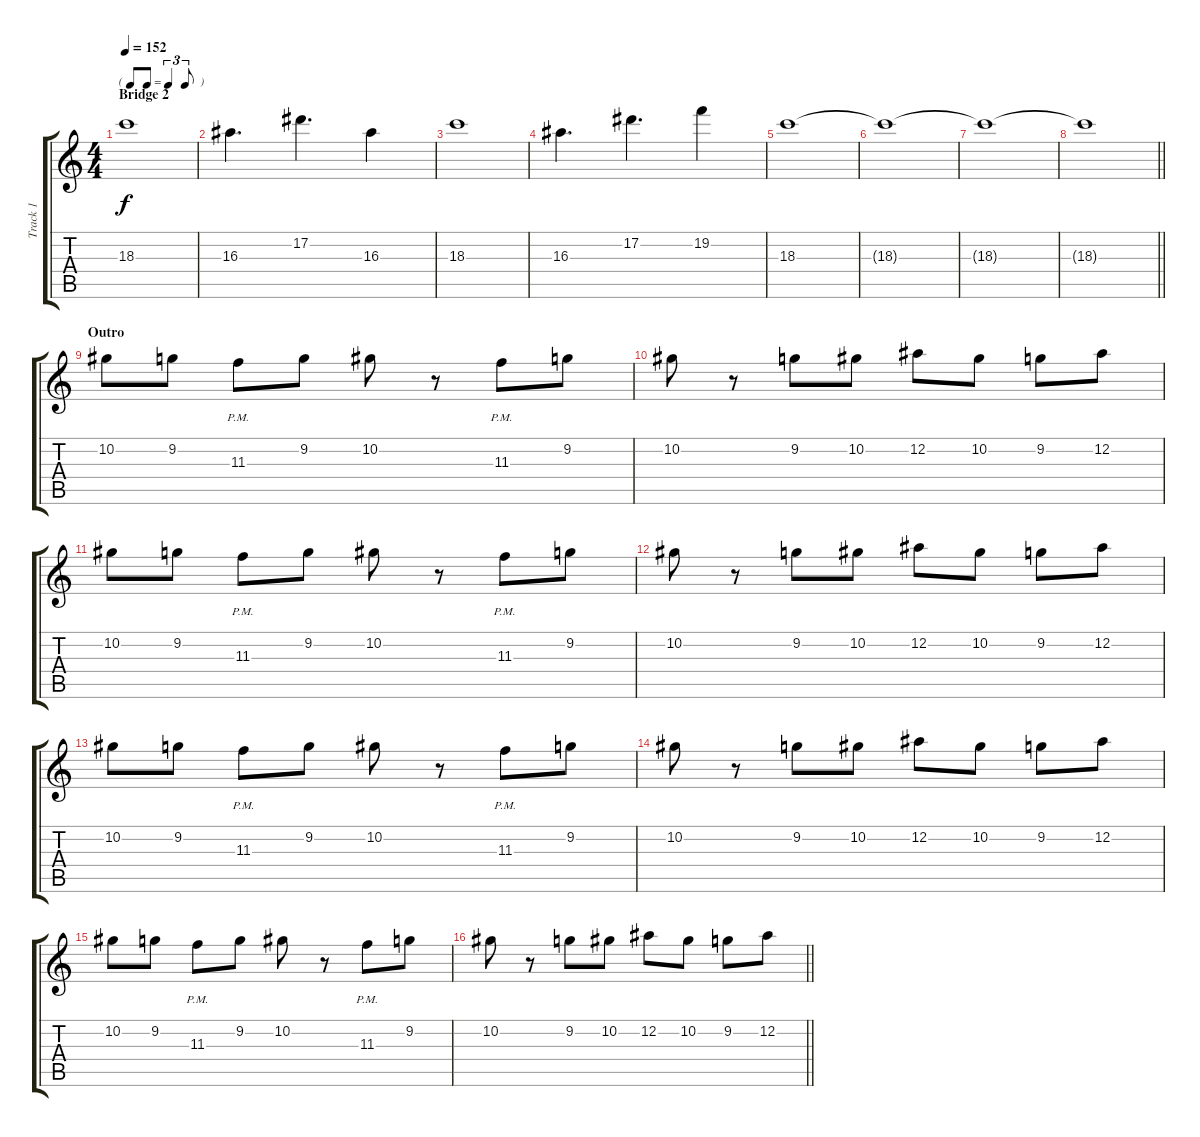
\track ("Track 1" "Track 1") {instrument distortionguitar}
\staff {score tabs}
\tuning (Eb4 Bb3 Gb3 Db3 Ab2 Db2) {hide}
\ts (4 4)
\tf triplet8th
\section ("" "Bridge 2")
\tempo 152
\clef g2
\ks c
18.3.1{dy f} |
16.3.4{d} 17.2.4{d} 16.3.4 |
18.3.1 |
16.3.4{d} 17.2.4{d} 19.2.4 |
18.3.1 |
18.3{t}.1 |
18.3{t}.1 |
\barLineRight lightlight
18.3{t}.1 |
\section ("" "Outro")
10.2.8 9.2.8 11.3{pm}.8 9.2.8 10.2.8 r.8 11.3{pm}.8 9.2.8 |
10.2.8 r.8 9.2.8 10.2.8 12.2.8 10.2.8 9.2.8 12.2.8 |
10.2.8 9.2.8 11.3{pm}.8 9.2.8 10.2.8 r.8 11.3{pm}.8 9.2.8 |
10.2.8 r.8 9.2.8 10.2.8 12.2.8 10.2.8 9.2.8 12.2.8 |
10.2.8 9.2.8 11.3{pm}.8 9.2.8 10.2.8 r.8 11.3{pm}.8 9.2.8 |
10.2.8 r.8 9.2.8 10.2.8 12.2.8 10.2.8 9.2.8 12.2.8 |
10.2.8 9.2.8 11.3{pm}.8 9.2.8 10.2.8 r.8 11.3{pm}.8 9.2.8 |
\barLineRight lightlight
10.2.8 r.8 9.2.8 10.2.8 12.2.8 10.2.8 9.2.8 12.2.8
